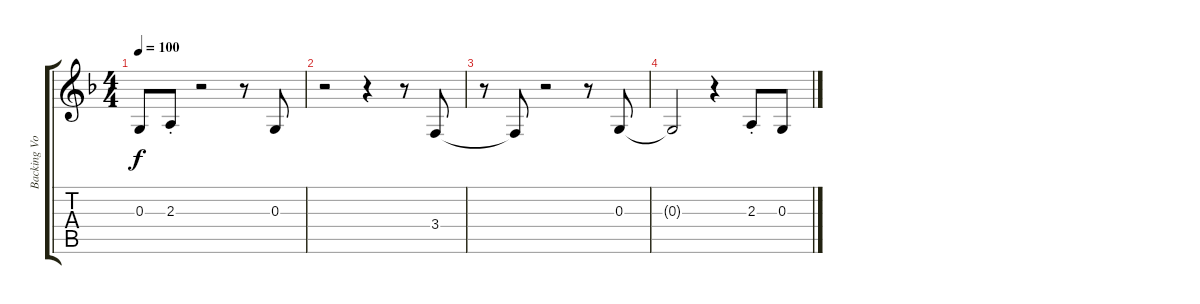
\track ("Backing Vocals" "Backing Vo") {instrument fx2soundtrack}
\staff {score tabs}
\tuning (E4 B3 G3 D3 A2 E2) {hide}
\ts (4 4)
\tempo 100
\clef g2
\ks dminor
0.3{t}.8{dy f} 2.3{st}.8 r.2 r.8 0.3.8 |
r.2 r.4 r.8 3.4.8 |
r.8 3.4{t}.8 r.2 r.8 0.3.8 |
0.3{t}.2 r.4 2.3{st}.8 0.3.8
